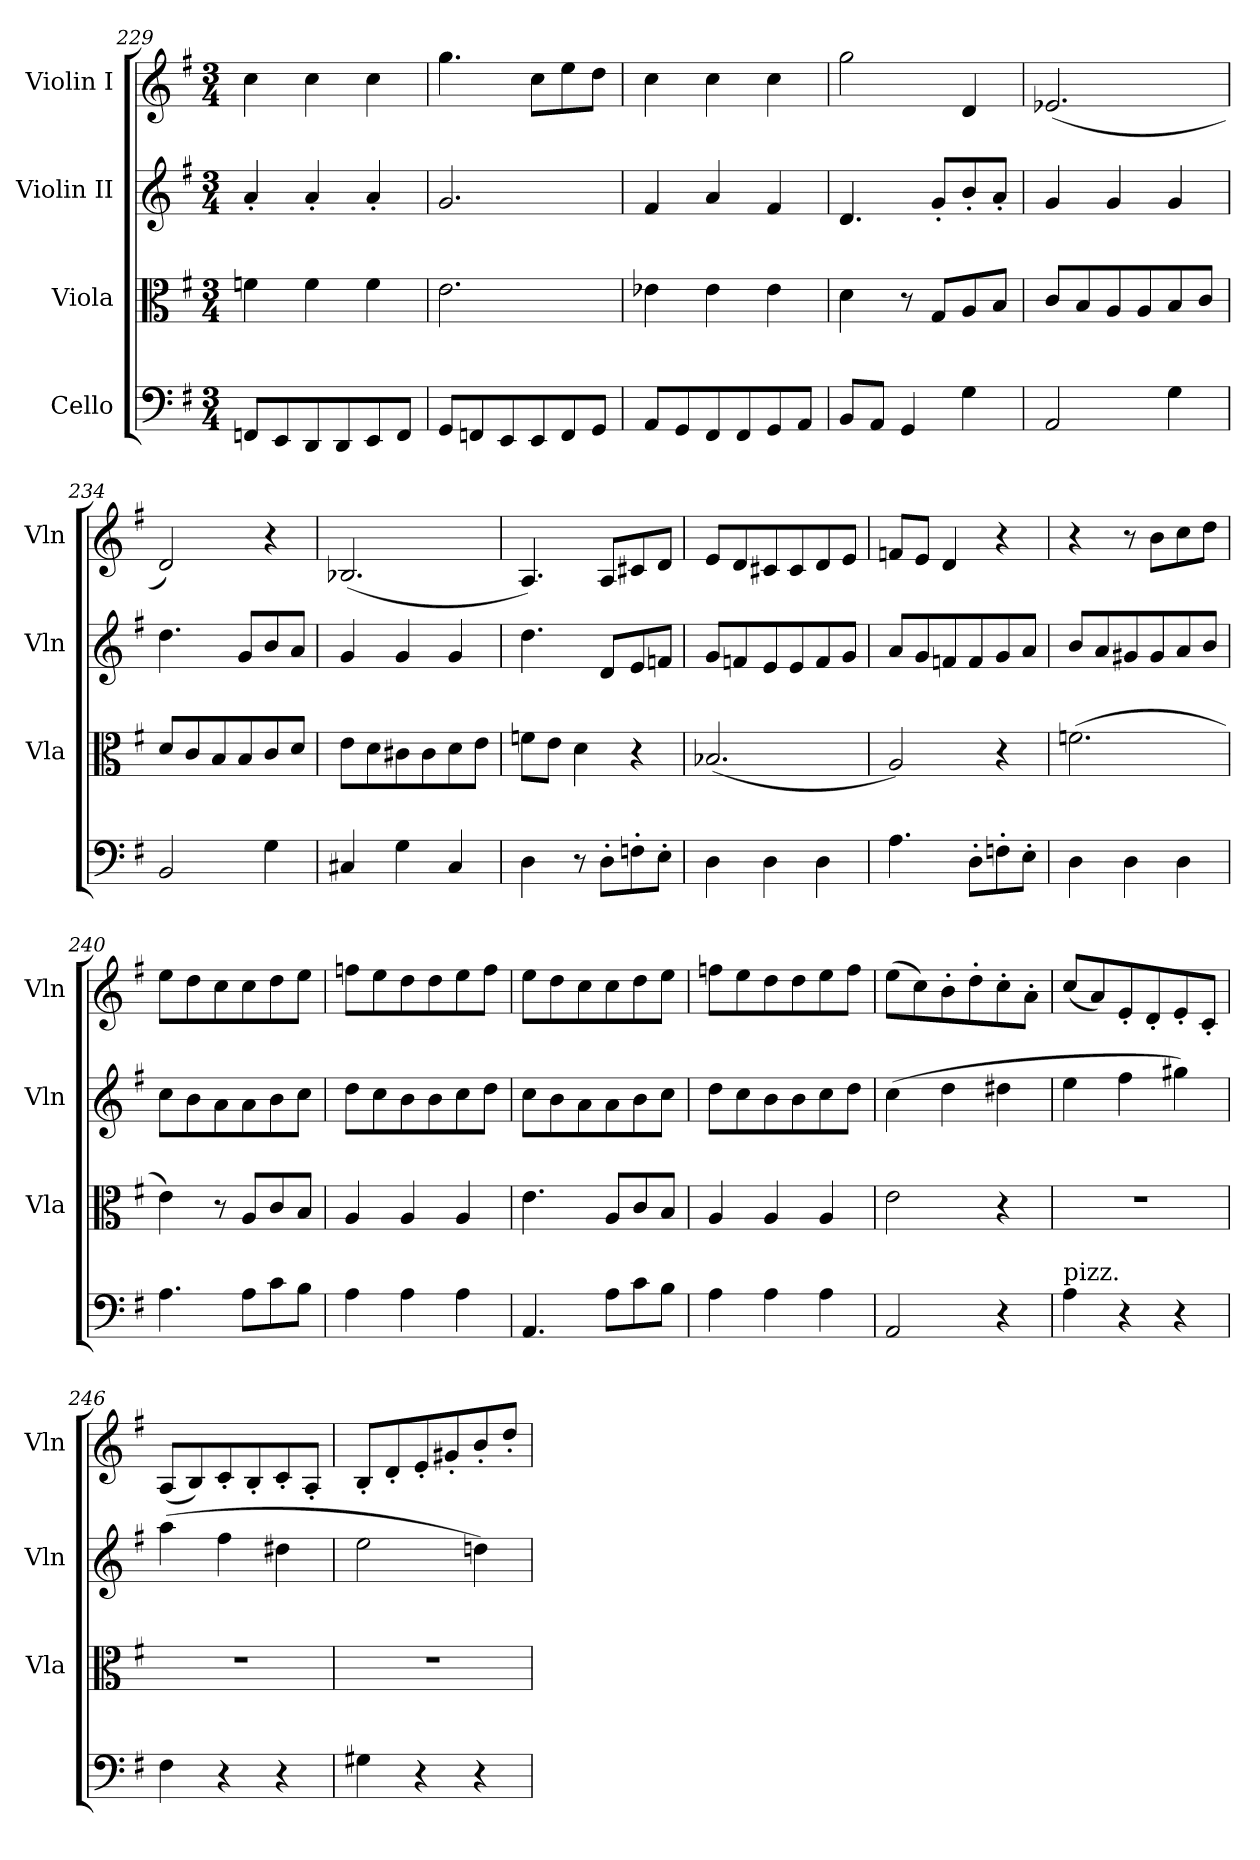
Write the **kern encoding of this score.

**kern	**kern	**kern	**kern
*part4	*part3	*part2	*part1
*staff4	*staff3	*staff2	*staff1
*I"Cello	*I"Viola	*I"Violin II	*I"Violin I
*	*I'Vla	*I'Vln	*I'Vln
*clefF4	*clefC3	*clefG2	*clefG2
*k[f#]	*k[f#]	*k[f#]	*k[f#]
*M3/4	*M3/4	*M3/4	*M3/4
=229	=229	=229	=229
8FFn/L	4fn\	4a'/	4cc\
8EE/	.	.	.
8DD/	4f\	4a'/	4cc\
8DD/	.	.	.
8EE/	4f\	4a'/	4cc\
8FF/J	.	.	.
=230	=230	=230	=230
8GG/L	2.e\	2.g/	4.gg\
8FFn/	.	.	.
8EE/	.	.	.
8EE/	.	.	8cc\L
8FF/	.	.	8ee\
8GG/J	.	.	8dd\J
=231	=231	=231	=231
8AA/L	4e-X\	4f#/	4cc\
8GG/	.	.	.
8FF#/	4e-\	4a/	4cc\
8FF#/	.	.	.
8GG/	4e-\	4f#/	4cc\
8AA/J	.	.	.
=232	=232	=232	=232
8BB/L	4d\	4.d/	2gg\
8AA/J	.	.	.
4GG/	8r	.	.
.	8G/L	8g'/L	.
4G\	8A/	8b'/	4d/
.	8B/J	8a'/J	.
=233	=233	=233	=233
2AA/	8c/L	4g/	(<2.e-X/
.	8B/	.	.
.	8A/	4g/	.
.	8A/	.	.
4G\	8B/	4g/	.
.	8c/J	.	.
!!LO:LB:g=z
=234	=234	=234	=234
2BB/	8d/L	4.dd\	2d/)
.	8c/	.	.
.	8B/	.	.
.	8B/	8g/L	.
4G\	8c/	8b/	4r
.	8d/J	8a/J	.
=235	=235	=235	=235
4C#X/	8e\L	4g/	(<2.B-X/
.	8d\	.	.
4G\	8c#X\	4g/	.
.	8c#\	.	.
4C#/	8d\	4g/	.
.	8e\J	.	.
=236	=236	=236	=236
4D\	8fn\L	4.dd\	4.A/)
.	8e\J	.	.
8r	4d\	.	.
8D'\L	.	8d/L	8A/L
8Fn'\	4r	8e/	8c#X/
8E'\J	.	8fn/J	8d/J
=237	=237	=237	=237
4D\	(<2.B-X/	8g/L	8e/L
.	.	8fn/	8d/
4D\	.	8e/	8c#X/
.	.	8e/	8c#/
4D\	.	8f/	8d/
.	.	8g/J	8e/J
=238	=238	=238	=238
4.A\	2A/)	8a/L	8fn/L
.	.	8g/	8e/J
.	.	8fn/	4d/
8D'\L	.	8f/	.
8Fn'\	4r	8g/	4r
8E'\J	.	8a/J	.
=239	=239	=239	=239
4D\	(>2.fn\	8b/L	4r
.	.	8a/	.
4D\	.	8g#X/	8r
.	.	8g#/	8b\L
4D\	.	8a/	8cc\
.	.	8b/J	8dd\J
=240	=240	=240	=240
4.A\	4e\)	8cc\L	8ee\L
.	.	8b\	8dd\
.	8r	8a\	8cc\
8A\L	8A/L	8a\	8cc\
8c\	8c/	8b\	8dd\
8B\J	8B/J	8cc\J	8ee\J
=241	=241	=241	=241
4A\	4A/	8dd\L	8ffn\L
.	.	8cc\	8ee\
4A\	4A/	8b\	8dd\
.	.	8b\	8dd\
4A\	4A/	8cc\	8ee\
.	.	8dd\J	8ff\J
=242	=242	=242	=242
4.AA/	4.e\	8cc\L	8ee\L
.	.	8b\	8dd\
.	.	8a\	8cc\
8A\L	8A/L	8a\	8cc\
8c\	8c/	8b\	8dd\
8B\J	8B/J	8cc\J	8ee\J
=243	=243	=243	=243
4A\	4A/	8dd\L	8ffn\L
.	.	8cc\	8ee\
4A\	4A/	8b\	8dd\
.	.	8b\	8dd\
4A\	4A/	8cc\	8ee\
.	.	8dd\J	8ff\J
=244	=244	=244	=244
2AA/	2e\	(>4cc\	(>8ee\L
.	.	.	8cc\)
.	.	4dd\	8b'\
.	.	.	8dd'\
4r	4r	4dd#X\	8cc'\
.	.	.	8a'\J
=245	=245	=245	=245
!LO:TX:a:t=pizz.	!	!	!
4A\	2.r	4ee\	(<8cc/L
.	.	.	8a/)
4r	.	4ff#\	8e'/
.	.	.	8d'/
4r	.	4gg#X\)	8e'/
.	.	.	8c'/J
!!LO:PB:g=z
=246	=246	=246	=246
4F#\	2.r	(>4aa\	(<8A/L
.	.	.	8B/)
4r	.	4ff#\	8c'/
.	.	.	8B'/
4r	.	4dd#X\	8c'/
.	.	.	8A'/J
=247	=247	=247	=247
4G#X\	2.r	2ee\	8B'/L
.	.	.	8d'/
4r	.	.	8e'/
.	.	.	8g#X'/
4r	.	4ddn\)	8b'/
.	.	.	8dd'/J
=	=	=	=
*-	*-	*-	*-
